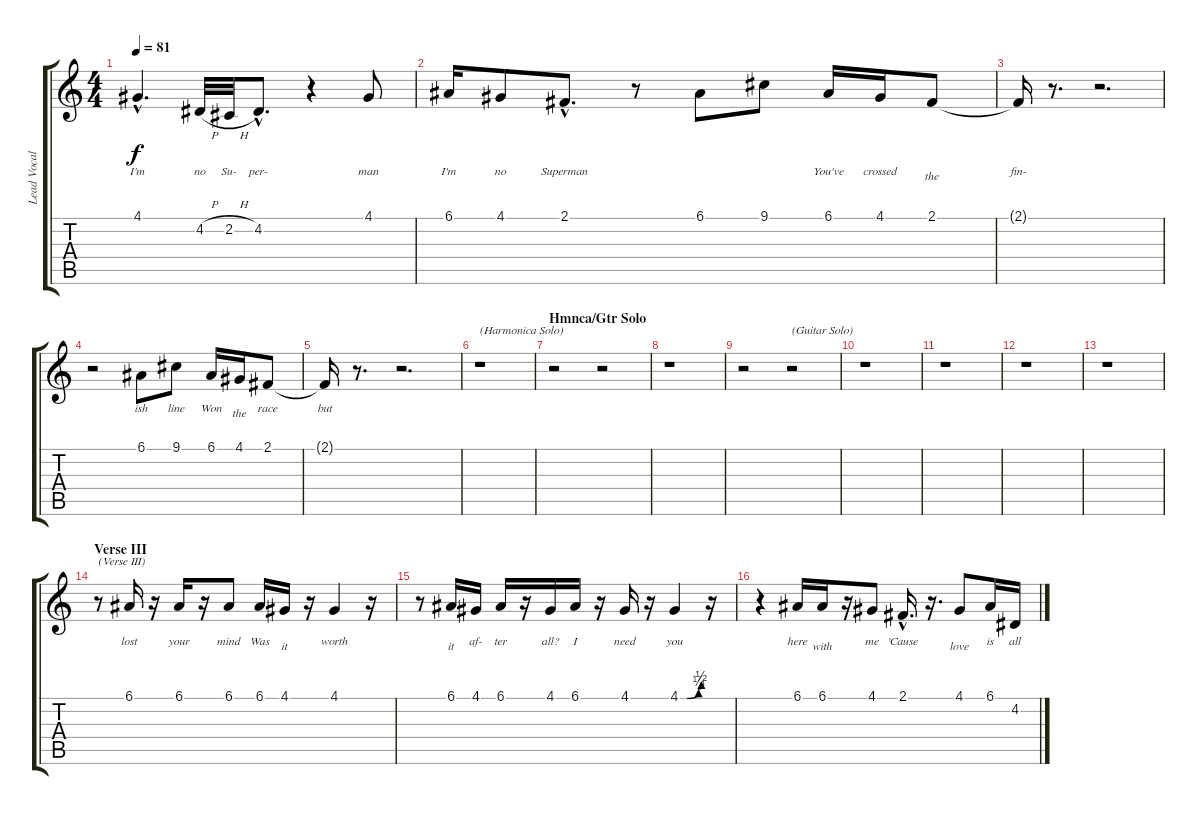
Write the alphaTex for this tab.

\track ("Lead Vocals" "Lead Vocal") {instrument accordion}
\staff {score tabs}
\tuning (E4 B3 G3 D3 A2 E2) {hide}
\ts (4 4)
\tempo 81
\clef g2
\ks c
4.1{hac t}.4{d lyrics (0 "I'm") lyrics (1 "") lyrics (2 "") lyrics (3 "") lyrics (4 "") dy f} 4.2{h}.32{lyrics (0 "no") lyrics (1 "") lyrics (2 "") lyrics (3 "") lyrics (4 "")} 2.2{h}.32{lyrics (0 "Su-") lyrics (1 "") lyrics (2 "") lyrics (3 "") lyrics (4 "")} 4.2{hac}.8{d lyrics (0 "per-") lyrics (1 "") lyrics (2 "") lyrics (3 "") lyrics (4 "")} r.4 4.1.8{lyrics (0 "man") lyrics (1 "") lyrics (2 "") lyrics (3 "") lyrics (4 "")} |
6.1.16{lyrics (0 "I'm") lyrics (1 "") lyrics (2 "") lyrics (3 "") lyrics (4 "")} 4.1.8{lyrics (0 "no") lyrics (1 "") lyrics (2 "") lyrics (3 "") lyrics (4 "")} 2.1{hac}.8{d lyrics (0 "Superman") lyrics (1 "") lyrics (2 "") lyrics (3 "") lyrics (4 "")} r.8 6.1.8{lyrics (0 "") lyrics (1 "") lyrics (2 "") lyrics (3 "") lyrics (4 "")} 9.1.8{lyrics (0 "") lyrics (1 "") lyrics (2 "") lyrics (3 "") lyrics (4 "")} 6.1.16{lyrics (0 "You've") lyrics (1 "") lyrics (2 "") lyrics (3 "") lyrics (4 "")} 4.1.16{lyrics (0 "crossed") lyrics (1 "") lyrics (2 "") lyrics (3 "") lyrics (4 "")} 2.1.8{lyrics (0 "") lyrics (1 "the") lyrics (2 "") lyrics (3 "") lyrics (4 "")} |
2.1{t}.16{lyrics (0 "fin-") lyrics (1 "") lyrics (2 "") lyrics (3 "") lyrics (4 "")} r.8{d} r.2{d} |
r.2 6.1.8{lyrics (0 "ish") lyrics (1 "") lyrics (2 "") lyrics (3 "") lyrics (4 "")} 9.1.8{lyrics (0 "line") lyrics (1 "") lyrics (2 "") lyrics (3 "") lyrics (4 "")} 6.1.16{lyrics (0 "Won") lyrics (1 "") lyrics (2 "") lyrics (3 "") lyrics (4 "")} 4.1.16{lyrics (0 "") lyrics (1 "the") lyrics (2 "") lyrics (3 "") lyrics (4 "")} 2.1.8{lyrics (0 "race") lyrics (1 "") lyrics (2 "") lyrics (3 "") lyrics (4 "")} |
2.1{t}.16{lyrics (0 "but") lyrics (1 "") lyrics (2 "") lyrics (3 "") lyrics (4 "")} r.8{d} r.2{d} |
r.1{txt "(Harmonica Solo)"} |
\section ("" "Hmnca/Gtr Solo")
r.2 r.2 |
r.1 |
r.2 r.2{txt "(Guitar Solo)"} |
r.1 |
r.1 |
r.1 |
r.1 |
\section ("" "Verse III")
r.8{txt "(Verse III)"} 6.1.16{lyrics (0 "lost") lyrics (1 "") lyrics (2 "") lyrics (3 "") lyrics (4 "")} r.16 6.1.16{lyrics (0 "your") lyrics (1 "") lyrics (2 "") lyrics (3 "") lyrics (4 "")} r.16 6.1.8{lyrics (0 "mind") lyrics (1 "") lyrics (2 "") lyrics (3 "") lyrics (4 "")} 6.1.16{lyrics (0 "Was") lyrics (1 "") lyrics (2 "") lyrics (3 "") lyrics (4 "")} 4.1.16{lyrics (0 "") lyrics (1 "it") lyrics (2 "") lyrics (3 "") lyrics (4 "")} r.16 4.1.4{lyrics (0 "worth") lyrics (1 "") lyrics (2 "") lyrics (3 "") lyrics (4 "")} r.16 |
r.8 6.1.16{lyrics (0 "") lyrics (1 "it") lyrics (2 "") lyrics (3 "") lyrics (4 "")} 4.1.16{lyrics (0 "af-") lyrics (1 "") lyrics (2 "") lyrics (3 "") lyrics (4 "")} 6.1.16{lyrics (0 "ter") lyrics (1 "") lyrics (2 "") lyrics (3 "") lyrics (4 "")} r.16 4.1.16{lyrics (0 "all?") lyrics (1 "") lyrics (2 "") lyrics (3 "") lyrics (4 "")} 6.1.16{lyrics (0 "I") lyrics (1 "") lyrics (2 "") lyrics (3 "") lyrics (4 "")} r.16 4.1.16{lyrics (0 "need") lyrics (1 "") lyrics (2 "") lyrics (3 "") lyrics (4 "")} r.16 4.1{be (custom 0 0 20 0 52 1 60 2)}.4{lyrics (0 "you") lyrics (1 "") lyrics (2 "") lyrics (3 "") lyrics (4 "")} r.16 |
r.4 6.1.16{lyrics (0 "here") lyrics (1 "") lyrics (2 "") lyrics (3 "") lyrics (4 "")} 6.1.16{lyrics (0 "") lyrics (1 "with") lyrics (2 "") lyrics (3 "") lyrics (4 "")} r.16 4.1.8{lyrics (0 "me") lyrics (1 "") lyrics (2 "") lyrics (3 "") lyrics (4 "")} 2.1{hac}.16{d lyrics (0 "'Cause") lyrics (1 "") lyrics (2 "") lyrics (3 "") lyrics (4 "")} r.16{d} 4.1.8{lyrics (0 "") lyrics (1 "love") lyrics (2 "") lyrics (3 "") lyrics (4 "")} 6.1.16{lyrics (0 "is") lyrics (1 "") lyrics (2 "") lyrics (3 "") lyrics (4 "")} 4.2.16{lyrics (0 "all") lyrics (1 "") lyrics (2 "") lyrics (3 "") lyrics (4 "")}
